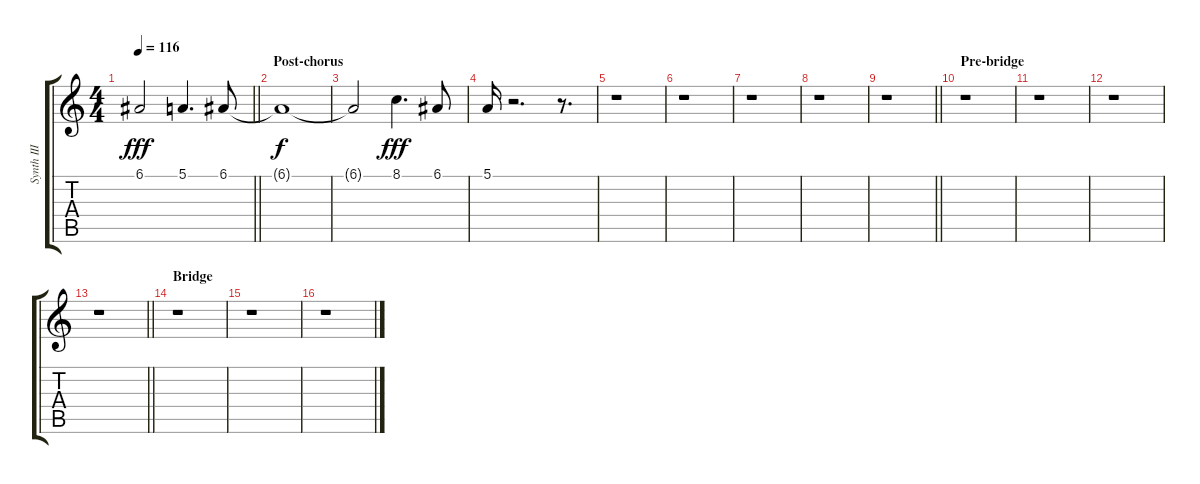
\track ("Synth III" "Synth III") {instrument stringensemble2}
\staff {score tabs}
\tuning (E4 B3 G3 D3 A2 E2) {hide}
\ts (4 4)
\tempo 116
\clef g2
\barLineRight lightlight
\ks c
6.1.2{dy fff} 5.1.4{d} 6.1.8 |
\section ("" "Post-chorus")
6.1{t}.1{dy f} |
6.1{t}.2 8.1.4{d dy fff} 6.1.8 |
5.1.16 r.2{d} r.8{d} |
r.1 |
r.1 |
r.1 |
r.1 |
\barLineRight lightlight
r.1 |
\section ("" "Pre-bridge")
r.1 |
r.1 |
r.1 |
\barLineRight lightlight
r.1 |
\section ("" "Bridge")
r.1 |
r.1 |
r.1
